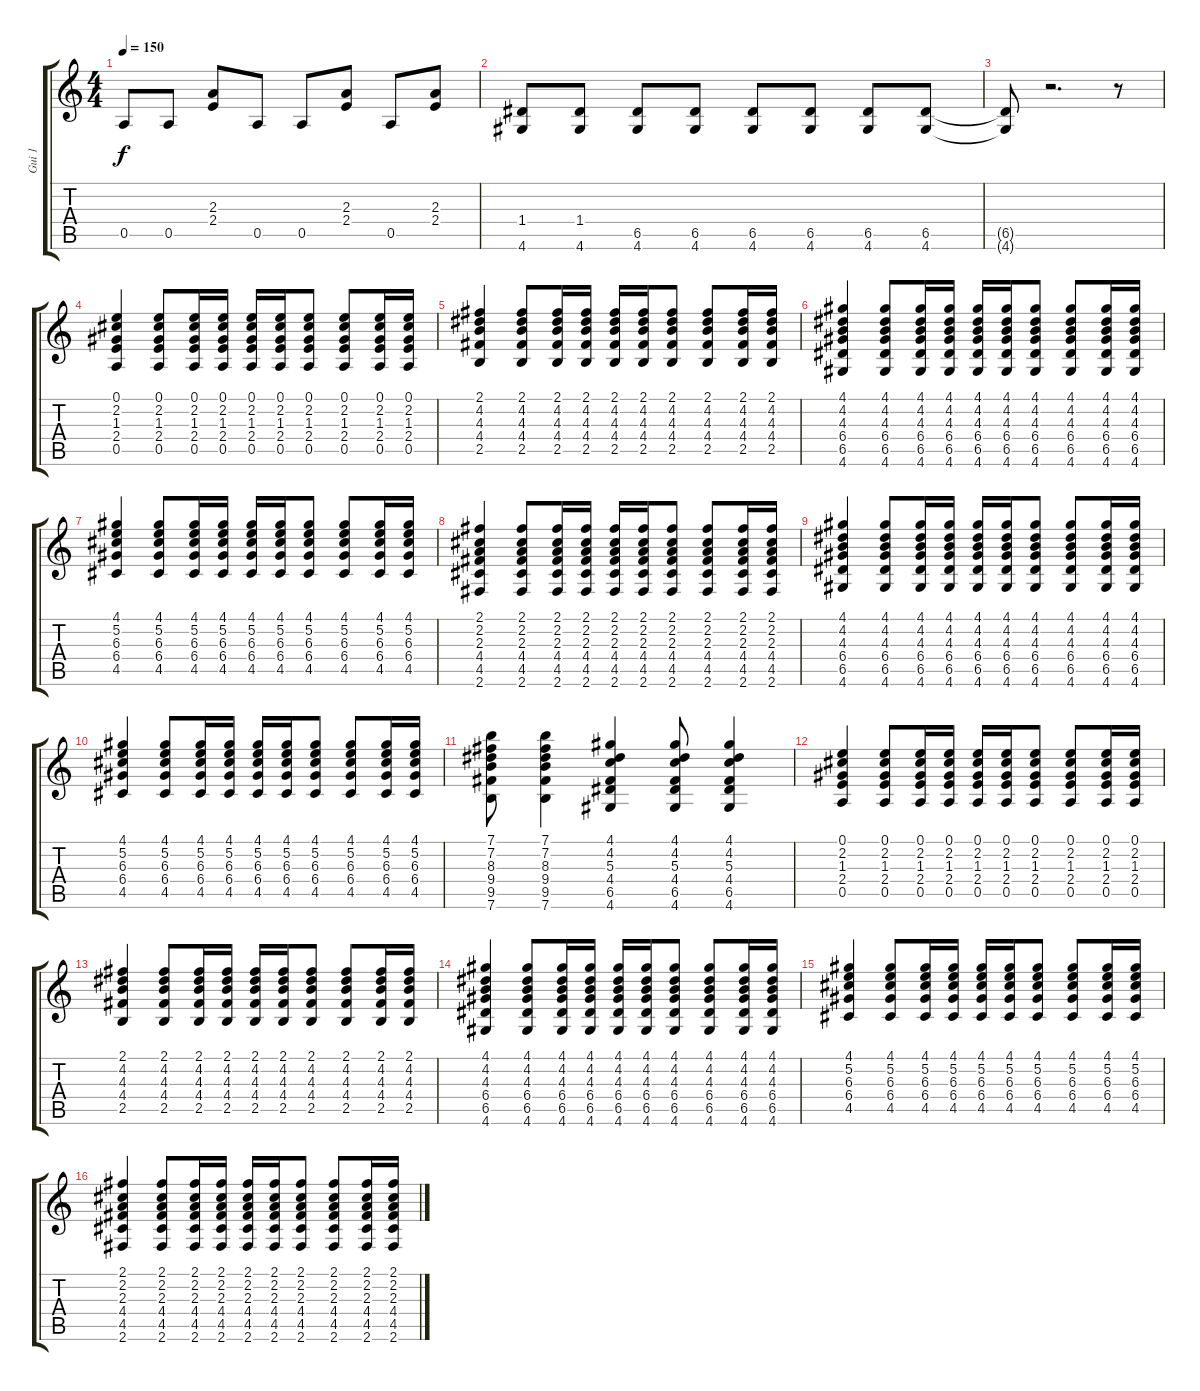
\track ("Gui 1" "Gui 1") {instrument overdrivenguitar}
\staff {score tabs}
\tuning (E4 B3 G3 D3 A2 E2) {hide}
\ts (4 4)
\tempo 150
\clef g2
\ks c
0.5.8{dy f} 0.5.8 (2.3 2.4).8 0.5.8 0.5.8 (2.3 2.4).8 0.5.8 (2.3 2.4).8 |
(1.4 4.6).8 (1.4 4.6).8 (6.5 4.6).8 (6.5 4.6).8 (6.5 4.6).8 (6.5 4.6).8 (6.5 4.6).8 (6.5 4.6).8 |
(6.5{t} 4.6{t}).8 r.2{d} r.8 |
(0.1 2.2 1.3 2.4 0.5).4 (0.1 2.2 1.3 2.4 0.5).8 (0.1 2.2 1.3 2.4 0.5).16 (0.1 2.2 1.3 2.4 0.5).16 (0.1 2.2 1.3 2.4 0.5).16 (0.1 2.2 1.3 2.4 0.5).16 (0.1 2.2 1.3 2.4 0.5).8 (0.1 2.2 1.3 2.4 0.5).8 (0.1 2.2 1.3 2.4 0.5).16 (0.1 2.2 1.3 2.4 0.5).16 |
(2.1 4.2 4.3 4.4 2.5).4 (2.1 4.2 4.3 4.4 2.5).8 (2.1 4.2 4.3 4.4 2.5).16 (2.1 4.2 4.3 4.4 2.5).16 (2.1 4.2 4.3 4.4 2.5).16 (2.1 4.2 4.3 4.4 2.5).16 (2.1 4.2 4.3 4.4 2.5).8 (2.1 4.2 4.3 4.4 2.5).8 (2.1 4.2 4.3 4.4 2.5).16 (2.1 4.2 4.3 4.4 2.5).16 |
(4.1 4.2 4.3 6.4 6.5 4.6).4 (4.1 4.2 4.3 6.4 6.5 4.6).8 (4.1 4.2 4.3 6.4 6.5 4.6).16 (4.1 4.2 4.3 6.4 6.5 4.6).16 (4.1 4.2 4.3 6.4 6.5 4.6).16 (4.1 4.2 4.3 6.4 6.5 4.6).16 (4.1 4.2 4.3 6.4 6.5 4.6).8 (4.1 4.2 4.3 6.4 6.5 4.6).8 (4.1 4.2 4.3 6.4 6.5 4.6).16 (4.1 4.2 4.3 6.4 6.5 4.6).16 |
(4.1 5.2 6.3 6.4 4.5).4 (4.1 5.2 6.3 6.4 4.5).8 (4.1 5.2 6.3 6.4 4.5).16 (4.1 5.2 6.3 6.4 4.5).16 (4.1 5.2 6.3 6.4 4.5).16 (4.1 5.2 6.3 6.4 4.5).16 (4.1 5.2 6.3 6.4 4.5).8 (4.1 5.2 6.3 6.4 4.5).8 (4.1 5.2 6.3 6.4 4.5).16 (4.1 5.2 6.3 6.4 4.5).16 |
(2.1 2.2 2.3 4.4 4.5 2.6).4 (2.1 2.2 2.3 4.4 4.5 2.6).8 (2.1 2.2 2.3 4.4 4.5 2.6).16 (2.1 2.2 2.3 4.4 4.5 2.6).16 (2.1 2.2 2.3 4.4 4.5 2.6).16 (2.1 2.2 2.3 4.4 4.5 2.6).16 (2.1 2.2 2.3 4.4 4.5 2.6).8 (2.1 2.2 2.3 4.4 4.5 2.6).8 (2.1 2.2 2.3 4.4 4.5 2.6).16 (2.1 2.2 2.3 4.4 4.5 2.6).16 |
(4.1 4.2 4.3 6.4 6.5 4.6).4 (4.1 4.2 4.3 6.4 6.5 4.6).8 (4.1 4.2 4.3 6.4 6.5 4.6).16 (4.1 4.2 4.3 6.4 6.5 4.6).16 (4.1 4.2 4.3 6.4 6.5 4.6).16 (4.1 4.2 4.3 6.4 6.5 4.6).16 (4.1 4.2 4.3 6.4 6.5 4.6).8 (4.1 4.2 4.3 6.4 6.5 4.6).8 (4.1 4.2 4.3 6.4 6.5 4.6).16 (4.1 4.2 4.3 6.4 6.5 4.6).16 |
(4.1 5.2 6.3 6.4 4.5).4 (4.1 5.2 6.3 6.4 4.5).8 (4.1 5.2 6.3 6.4 4.5).16 (4.1 5.2 6.3 6.4 4.5).16 (4.1 5.2 6.3 6.4 4.5).16 (4.1 5.2 6.3 6.4 4.5).16 (4.1 5.2 6.3 6.4 4.5).8 (4.1 5.2 6.3 6.4 4.5).8 (4.1 5.2 6.3 6.4 4.5).16 (4.1 5.2 6.3 6.4 4.5).16 |
(7.1 7.2 8.3 9.4 9.5 7.6).8 (7.1 7.2 8.3 9.4 9.5 7.6).4 (4.1 4.2 5.3 4.4 6.5 4.6).4 (4.1 4.2 5.3 4.4 6.5 4.6).8 (4.1 4.2 5.3 4.4 6.5 4.6).4 |
(0.1 2.2 1.3 2.4 0.5).4 (0.1 2.2 1.3 2.4 0.5).8 (0.1 2.2 1.3 2.4 0.5).16 (0.1 2.2 1.3 2.4 0.5).16 (0.1 2.2 1.3 2.4 0.5).16 (0.1 2.2 1.3 2.4 0.5).16 (0.1 2.2 1.3 2.4 0.5).8 (0.1 2.2 1.3 2.4 0.5).8 (0.1 2.2 1.3 2.4 0.5).16 (0.1 2.2 1.3 2.4 0.5).16 |
(2.1 4.2 4.3 4.4 2.5).4 (2.1 4.2 4.3 4.4 2.5).8 (2.1 4.2 4.3 4.4 2.5).16 (2.1 4.2 4.3 4.4 2.5).16 (2.1 4.2 4.3 4.4 2.5).16 (2.1 4.2 4.3 4.4 2.5).16 (2.1 4.2 4.3 4.4 2.5).8 (2.1 4.2 4.3 4.4 2.5).8 (2.1 4.2 4.3 4.4 2.5).16 (2.1 4.2 4.3 4.4 2.5).16 |
(4.1 4.2 4.3 6.4 6.5 4.6).4 (4.1 4.2 4.3 6.4 6.5 4.6).8 (4.1 4.2 4.3 6.4 6.5 4.6).16 (4.1 4.2 4.3 6.4 6.5 4.6).16 (4.1 4.2 4.3 6.4 6.5 4.6).16 (4.1 4.2 4.3 6.4 6.5 4.6).16 (4.1 4.2 4.3 6.4 6.5 4.6).8 (4.1 4.2 4.3 6.4 6.5 4.6).8 (4.1 4.2 4.3 6.4 6.5 4.6).16 (4.1 4.2 4.3 6.4 6.5 4.6).16 |
(4.1 5.2 6.3 6.4 4.5).4 (4.1 5.2 6.3 6.4 4.5).8 (4.1 5.2 6.3 6.4 4.5).16 (4.1 5.2 6.3 6.4 4.5).16 (4.1 5.2 6.3 6.4 4.5).16 (4.1 5.2 6.3 6.4 4.5).16 (4.1 5.2 6.3 6.4 4.5).8 (4.1 5.2 6.3 6.4 4.5).8 (4.1 5.2 6.3 6.4 4.5).16 (4.1 5.2 6.3 6.4 4.5).16 |
(2.1 2.2 2.3 4.4 4.5 2.6).4 (2.1 2.2 2.3 4.4 4.5 2.6).8 (2.1 2.2 2.3 4.4 4.5 2.6).16 (2.1 2.2 2.3 4.4 4.5 2.6).16 (2.1 2.2 2.3 4.4 4.5 2.6).16 (2.1 2.2 2.3 4.4 4.5 2.6).16 (2.1 2.2 2.3 4.4 4.5 2.6).8 (2.1 2.2 2.3 4.4 4.5 2.6).8 (2.1 2.2 2.3 4.4 4.5 2.6).16 (2.1 2.2 2.3 4.4 4.5 2.6).16
